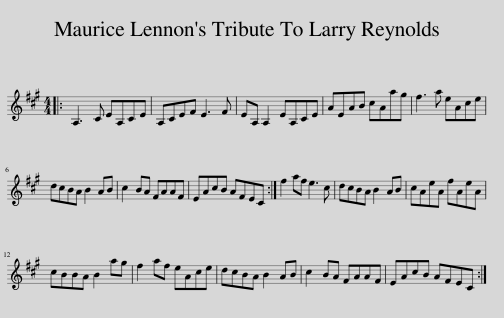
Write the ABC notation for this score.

X:1
L:1/8
M:4/4
I:linebreak $
K:A
V:1 treble
V:1
|: A,3 C EA,CE | A,CEF E3 F | EA, A,2 EA,CE | AEAB cAag | f3 a eAce |$ %5
 dcBA B2 AB | c2 BA FAAF | EAcB AFEC :| f2 af e3 c | dcBA B2 AB | %10
 cAeA fAeA |$ cBBA B2 ag | f2 af eAce | dcBA B2 AB | c2 BA FAAF | %15
 EAcB AFEC :| %16
